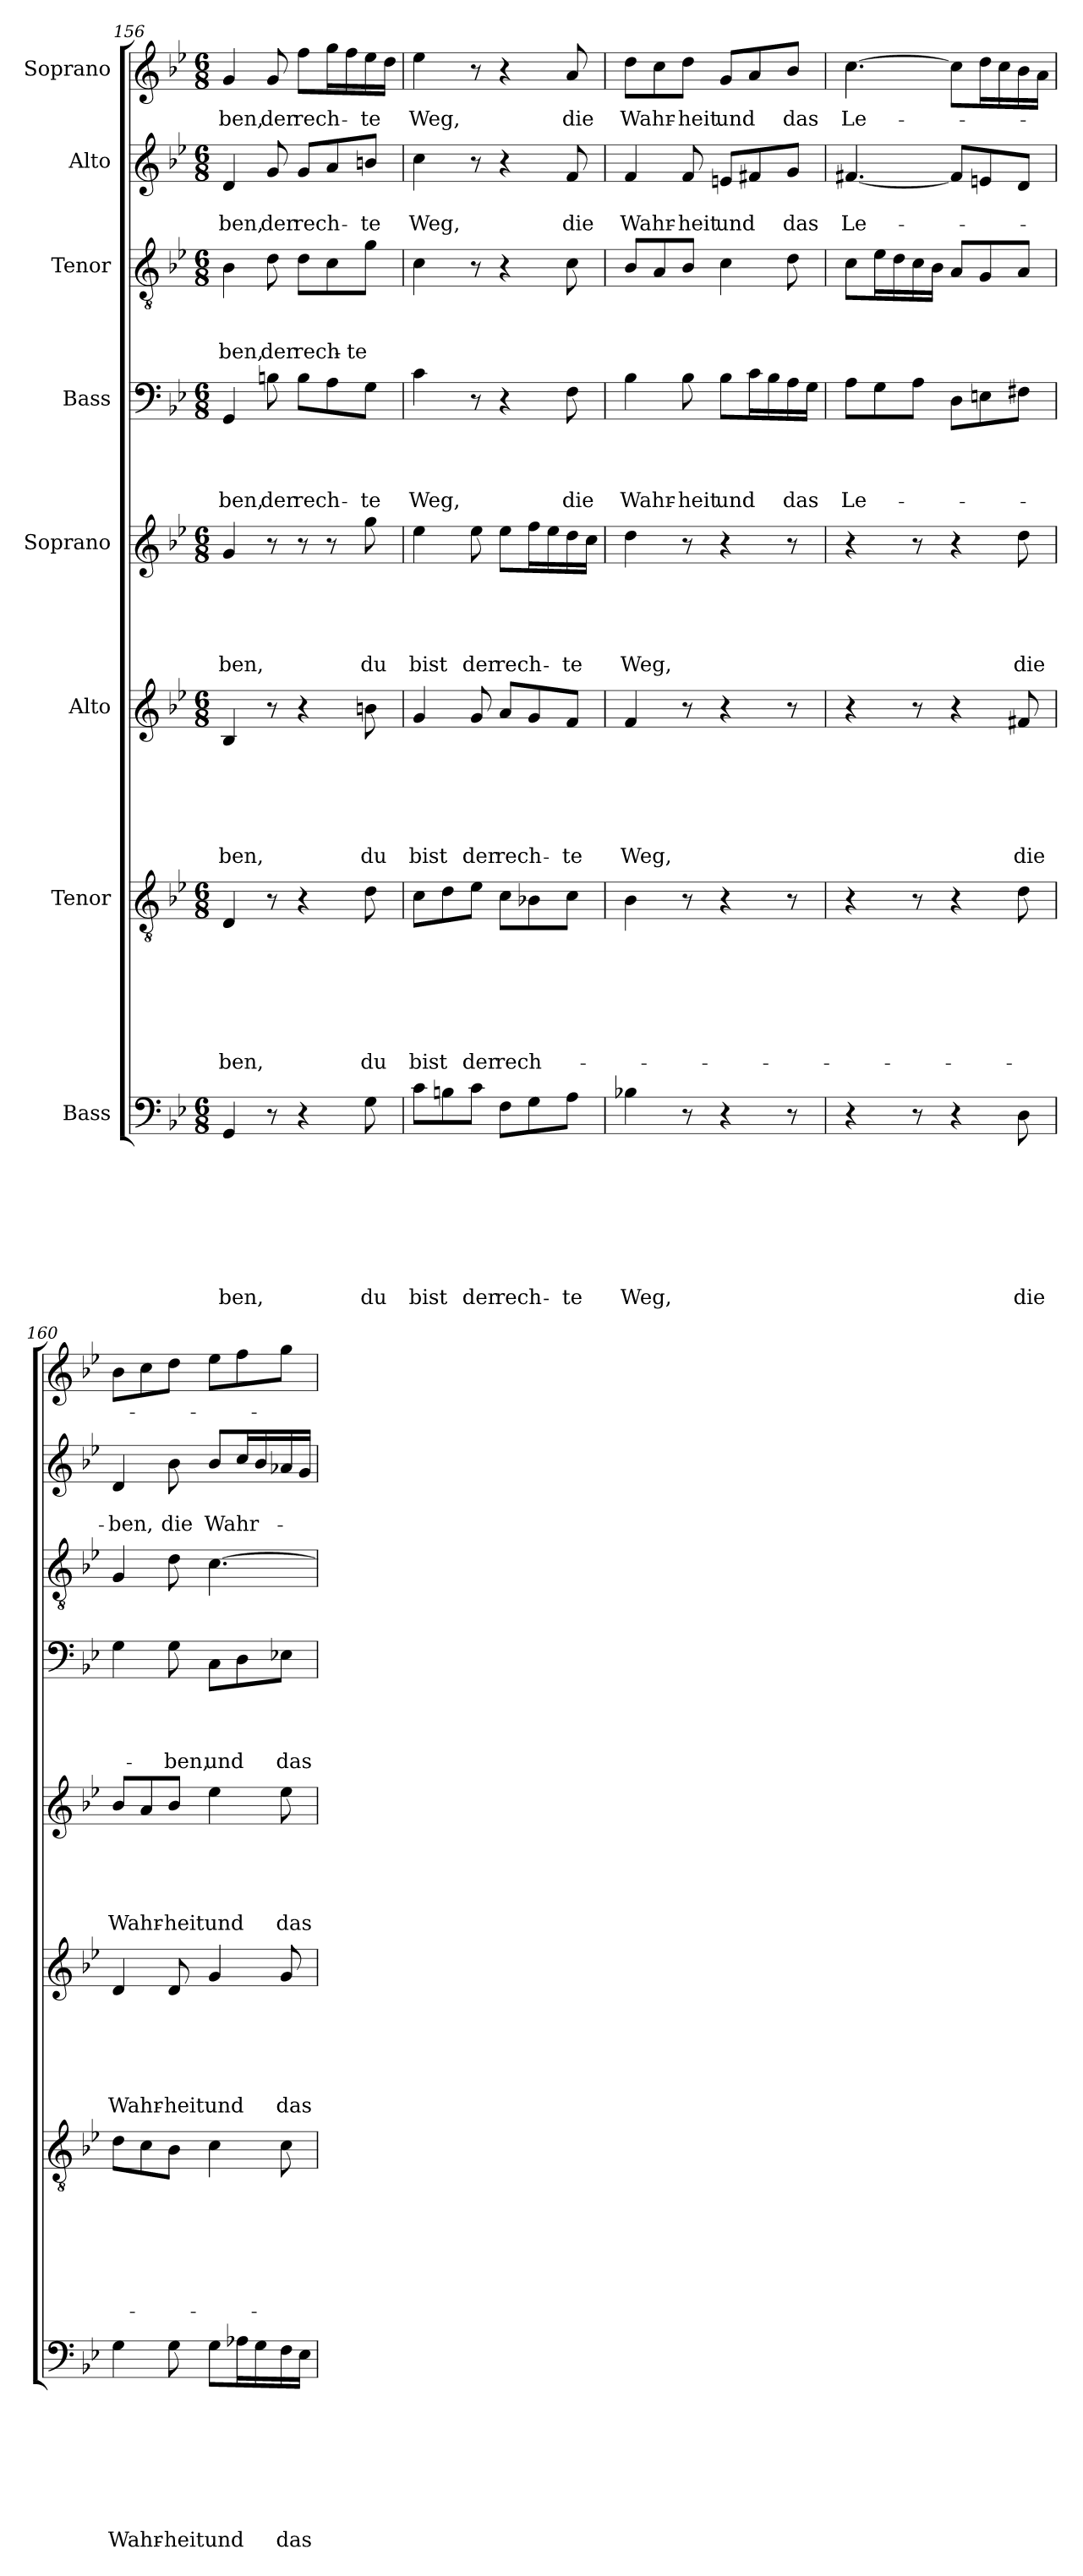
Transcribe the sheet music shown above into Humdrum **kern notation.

**kern	**text	**text	**text	**text	**text	**text	**text	**text	**kern	**text	**text	**text	**text	**text	**text	**text	**kern	**text	**text	**text	**text	**text	**text	**kern	**text	**text	**text	**text	**text	**kern	**text	**text	**text	**text	**kern	**text	**text	**text	**kern	**text	**text	**kern	**text
*part8	*part8	*part8	*part8	*part8	*part8	*part8	*part8	*part8	*part7	*part7	*part7	*part7	*part7	*part7	*part7	*part7	*part6	*part6	*part6	*part6	*part6	*part6	*part6	*part5	*part5	*part5	*part5	*part5	*part5	*part4	*part4	*part4	*part4	*part4	*part3	*part3	*part3	*part3	*part2	*part2	*part2	*part1	*part1
*staff8	*staff8	*staff8	*staff8	*staff8	*staff8	*staff8	*staff8	*staff8	*staff7	*staff7	*staff7	*staff7	*staff7	*staff7	*staff7	*staff7	*staff6	*staff6	*staff6	*staff6	*staff6	*staff6	*staff6	*staff5	*staff5	*staff5	*staff5	*staff5	*staff5	*staff4	*staff4	*staff4	*staff4	*staff4	*staff3	*staff3	*staff3	*staff3	*staff2	*staff2	*staff2	*staff1	*staff1
*I"Bass	*	*	*	*	*	*	*	*	*I"Tenor	*	*	*	*	*	*	*	*I"Alto	*	*	*	*	*	*	*I"Soprano	*	*	*	*	*	*I"Bass	*	*	*	*	*I"Tenor	*	*	*	*I"Alto	*	*	*I"Soprano	*
!!LO:PB:g=z
*clefF4	*	*	*	*	*	*	*	*	*clefGv2	*	*	*	*	*	*	*	*clefG2	*	*	*	*	*	*	*clefG2	*	*	*	*	*	*clefF4	*	*	*	*	*clefGv2	*	*	*	*clefG2	*	*	*clefG2	*
*k[b-e-]	*	*	*	*	*	*	*	*	*k[b-e-]	*	*	*	*	*	*	*	*k[b-e-]	*	*	*	*	*	*	*k[b-e-]	*	*	*	*	*	*k[b-e-]	*	*	*	*	*k[b-e-]	*	*	*	*k[b-e-]	*	*	*k[b-e-]	*
*B-:	*	*	*	*	*	*	*	*	*B-:	*	*	*	*	*	*	*	*B-:	*	*	*	*	*	*	*B-:	*	*	*	*	*	*B-:	*	*	*	*	*B-:	*	*	*	*B-:	*	*	*B-:	*
*M6/8	*	*	*	*	*	*	*	*	*M6/8	*	*	*	*	*	*	*	*M6/8	*	*	*	*	*	*	*M6/8	*	*	*	*	*	*M6/8	*	*	*	*	*M6/8	*	*	*	*M6/8	*	*	*M6/8	*
=156	=156	=156	=156	=156	=156	=156	=156	=156	=156	=156	=156	=156	=156	=156	=156	=156	=156	=156	=156	=156	=156	=156	=156	=156	=156	=156	=156	=156	=156	=156	=156	=156	=156	=156	=156	=156	=156	=156	=156	=156	=156	=156	=156
!	!	!	!	!	!	!	!	!LO:LY:b	!	!	!	!	!	!	!	!LO:LY:b	!	!	!	!	!	!	!LO:LY:b	!	!	!	!	!	!LO:LY:b	!	!	!	!	!LO:LY:b	!	!	!	!LO:LY:b	!	!	!LO:LY:b	!	!LO:LY:b
4GG/	.	.	.	.	.	.	.	-ben,	4D/	.	.	.	.	.	.	-ben,	4B-/	.	.	.	.	.	-ben,	4g/	.	.	.	.	-ben,	4GG/	.	.	.	-ben,	4B-\	.	.	-ben,	4d/	.	-ben,	4g/	-ben,
!	!	!	!	!	!	!	!	!	!	!	!	!	!	!	!	!	!	!	!	!	!	!	!	!	!	!	!	!	!	!	!	!	!	!LO:LY:b	!	!	!	!LO:LY:b	!	!	!LO:LY:b	!	!LO:LY:b
8r	.	.	.	.	.	.	.	.	8r	.	.	.	.	.	.	.	8r	.	.	.	.	.	.	8r	.	.	.	.	.	8Bn\	.	.	.	der	8d\	.	.	der	8g/	.	der	8g/	der
!	!	!	!	!	!	!	!	!	!	!	!	!	!	!	!	!	!	!	!	!	!	!	!	!	!	!	!	!	!	!	!	!	!	!LO:LY:b	!	!	!	!LO:LY:b	!	!	!LO:LY:b	!	!LO:LY:b
4r	.	.	.	.	.	.	.	.	4r	.	.	.	.	.	.	.	4r	.	.	.	.	.	.	8r	.	.	.	.	.	8B\L	.	.	.	rech-	8d\L	.	.	rech-	8g/L	.	rech-	8ff\L	rech-
.	.	.	.	.	.	.	.	.	.	.	.	.	.	.	.	.	.	.	.	.	.	.	.	8r	.	.	.	.	.	8A\	.	.	.	.	8c\	.	.	.	8a/	.	.	16gg\L	.
.	.	.	.	.	.	.	.	.	.	.	.	.	.	.	.	.	.	.	.	.	.	.	.	.	.	.	.	.	.	.	.	.	.	.	.	.	.	.	.	.	.	16ff\	.
!	!	!	!	!	!	!	!	!LO:LY:b	!	!	!	!	!	!	!	!LO:LY:b	!	!	!	!	!	!	!LO:LY:b	!	!	!	!	!	!LO:LY:b	!	!	!	!	!LO:LY:b	!	!	!	!LO:LY:b	!	!	!LO:LY:b	!	!LO:LY:b
8G\	.	.	.	.	.	.	.	du	8d\	.	.	.	.	.	.	du	8bn\	.	.	.	.	.	du	8gg\	.	.	.	.	du	8G\J	.	.	.	-te	8g\J	.	.	-te	8bn/J	.	-te	16ee-\	-te
.	.	.	.	.	.	.	.	.	.	.	.	.	.	.	.	.	.	.	.	.	.	.	.	.	.	.	.	.	.	.	.	.	.	.	.	.	.	.	.	.	.	16dd\JJ	.
=157	=157	=157	=157	=157	=157	=157	=157	=157	=157	=157	=157	=157	=157	=157	=157	=157	=157	=157	=157	=157	=157	=157	=157	=157	=157	=157	=157	=157	=157	=157	=157	=157	=157	=157	=157	=157	=157	=157	=157	=157	=157	=157	=157
!	!	!	!	!	!	!	!	!LO:LY:b	!	!	!	!	!	!	!	!LO:LY:b	!	!	!	!	!	!	!LO:LY:b	!	!	!	!	!	!LO:LY:b	!	!	!	!	!LO:LY:b	!	!	!	!	!	!	!LO:LY:b	!	!LO:LY:b
8c\L	.	.	.	.	.	.	.	bist	8c\L	.	.	.	.	.	.	bist	4g/	.	.	.	.	.	bist	4ee-\	.	.	.	.	bist	4c\	.	.	.	Weg,	4c\	.	.	.	4cc\	.	Weg,	4ee-\	Weg,
8Bn\	.	.	.	.	.	.	.	.	8d\	.	.	.	.	.	.	.	.	.	.	.	.	.	.	.	.	.	.	.	.	.	.	.	.	.	.	.	.	.	.	.	.	.	.
!	!	!	!	!	!	!	!	!LO:LY:b	!	!	!	!	!	!	!	!LO:LY:b	!	!	!	!	!	!	!LO:LY:b	!	!	!	!	!	!LO:LY:b	!	!	!	!	!	!	!	!	!	!	!	!	!	!
8c\J	.	.	.	.	.	.	.	der	8e-\J	.	.	.	.	.	.	der	8g/	.	.	.	.	.	der	8ee-\	.	.	.	.	der	8r	.	.	.	.	8r	.	.	.	8r	.	.	8r	.
!	!	!	!	!	!	!	!	!LO:LY:b	!	!	!	!	!	!	!	!LO:LY:b	!	!	!	!	!	!	!LO:LY:b	!	!	!	!	!	!LO:LY:b	!	!	!	!	!	!	!	!	!	!	!	!	!	!
8F\L	.	.	.	.	.	.	.	rech-	8c\L	.	.	.	.	.	.	rech-	8a/L	.	.	.	.	.	rech-	8ee-\L	.	.	.	.	rech-	4r	.	.	.	.	4r	.	.	.	4r	.	.	4r	.
8G\	.	.	.	.	.	.	.	.	8B-X\	.	.	.	.	.	.	.	8g/	.	.	.	.	.	.	16ff\L	.	.	.	.	.	.	.	.	.	.	.	.	.	.	.	.	.	.	.
.	.	.	.	.	.	.	.	.	.	.	.	.	.	.	.	.	.	.	.	.	.	.	.	16ee-\	.	.	.	.	.	.	.	.	.	.	.	.	.	.	.	.	.	.	.
!	!	!	!	!	!	!	!	!LO:LY:b	!	!	!	!	!	!	!	!	!	!	!	!	!	!	!LO:LY:b	!	!	!	!	!	!LO:LY:b	!	!	!	!	!LO:LY:b	!	!	!	!	!	!	!LO:LY:b	!	!LO:LY:b
8A\J	.	.	.	.	.	.	.	-te	8c\J	.	.	.	.	.	.	.	8f/J	.	.	.	.	.	-te	16dd\	.	.	.	.	-te	8F\	.	.	.	die	8c\	.	.	.	8f/	.	die	8a/	die
.	.	.	.	.	.	.	.	.	.	.	.	.	.	.	.	.	.	.	.	.	.	.	.	16cc\JJ	.	.	.	.	.	.	.	.	.	.	.	.	.	.	.	.	.	.	.
=158	=158	=158	=158	=158	=158	=158	=158	=158	=158	=158	=158	=158	=158	=158	=158	=158	=158	=158	=158	=158	=158	=158	=158	=158	=158	=158	=158	=158	=158	=158	=158	=158	=158	=158	=158	=158	=158	=158	=158	=158	=158	=158	=158
!	!	!	!	!	!	!	!	!LO:LY:b	!	!	!	!	!	!	!	!	!	!	!	!	!	!	!LO:LY:b	!	!	!	!	!	!LO:LY:b	!	!	!	!	!LO:LY:b	!	!	!	!	!	!	!LO:LY:b	!	!LO:LY:b
4B-X\	.	.	.	.	.	.	.	Weg,	4B-\	.	.	.	.	.	.	.	4f/	.	.	.	.	.	Weg,	4dd\	.	.	.	.	Weg,	4B-\	.	.	.	Wahr-	8B-/L	.	.	.	4f/	.	Wahr-	8dd\L	Wahr-
.	.	.	.	.	.	.	.	.	.	.	.	.	.	.	.	.	.	.	.	.	.	.	.	.	.	.	.	.	.	.	.	.	.	.	8A/	.	.	.	.	.	.	8cc\	.
!	!	!	!	!	!	!	!	!	!	!	!	!	!	!	!	!	!	!	!	!	!	!	!	!	!	!	!	!	!	!	!	!	!	!LO:LY:b	!	!	!	!	!	!	!LO:LY:b	!	!LO:LY:b
8r	.	.	.	.	.	.	.	.	8r	.	.	.	.	.	.	.	8r	.	.	.	.	.	.	8r	.	.	.	.	.	8B-\	.	.	.	-heit	8B-/J	.	.	.	8f/	.	-heit	8dd\J	-heit
!	!	!	!	!	!	!	!	!	!	!	!	!	!	!	!	!	!	!	!	!	!	!	!	!	!	!	!	!	!	!	!	!	!	!LO:LY:b	!	!	!	!	!	!	!LO:LY:b	!	!LO:LY:b
4r	.	.	.	.	.	.	.	.	4r	.	.	.	.	.	.	.	4r	.	.	.	.	.	.	4r	.	.	.	.	.	8B-\L	.	.	.	und	4c\	.	.	.	8en/L	.	und	8g/L	und
.	.	.	.	.	.	.	.	.	.	.	.	.	.	.	.	.	.	.	.	.	.	.	.	.	.	.	.	.	.	16c\L	.	.	.	.	.	.	.	.	8f#X/	.	.	8a/	.
.	.	.	.	.	.	.	.	.	.	.	.	.	.	.	.	.	.	.	.	.	.	.	.	.	.	.	.	.	.	16B-\	.	.	.	.	.	.	.	.	.	.	.	.	.
!	!	!	!	!	!	!	!	!	!	!	!	!	!	!	!	!	!	!	!	!	!	!	!	!	!	!	!	!	!	!	!	!	!	!LO:LY:b	!	!	!	!	!	!	!LO:LY:b	!	!LO:LY:b
8r	.	.	.	.	.	.	.	.	8r	.	.	.	.	.	.	.	8r	.	.	.	.	.	.	8r	.	.	.	.	.	16A\	.	.	.	das	8d\	.	.	.	8g/J	.	das	8b-/J	das
.	.	.	.	.	.	.	.	.	.	.	.	.	.	.	.	.	.	.	.	.	.	.	.	.	.	.	.	.	.	16G\JJ	.	.	.	.	.	.	.	.	.	.	.	.	.
=159	=159	=159	=159	=159	=159	=159	=159	=159	=159	=159	=159	=159	=159	=159	=159	=159	=159	=159	=159	=159	=159	=159	=159	=159	=159	=159	=159	=159	=159	=159	=159	=159	=159	=159	=159	=159	=159	=159	=159	=159	=159	=159	=159
!	!	!	!	!	!	!	!	!	!	!	!	!	!	!	!	!	!	!	!	!	!	!	!	!	!	!	!	!	!	!	!	!	!	!LO:LY:b	!	!	!	!	!	!	!LO:LY:b	!	!LO:LY:b
4r	.	.	.	.	.	.	.	.	4r	.	.	.	.	.	.	.	4r	.	.	.	.	.	.	4r	.	.	.	.	.	8A\L	.	.	.	Le-	8c\L	.	.	.	[<4.f#X/	.	Le-	[>4.cc\	Le-
.	.	.	.	.	.	.	.	.	.	.	.	.	.	.	.	.	.	.	.	.	.	.	.	.	.	.	.	.	.	8G\	.	.	.	.	16e-\L	.	.	.	.	.	.	.	.
.	.	.	.	.	.	.	.	.	.	.	.	.	.	.	.	.	.	.	.	.	.	.	.	.	.	.	.	.	.	.	.	.	.	.	16d\	.	.	.	.	.	.	.	.
8r	.	.	.	.	.	.	.	.	8r	.	.	.	.	.	.	.	8r	.	.	.	.	.	.	8r	.	.	.	.	.	8A\J	.	.	.	.	16c\	.	.	.	.	.	.	.	.
.	.	.	.	.	.	.	.	.	.	.	.	.	.	.	.	.	.	.	.	.	.	.	.	.	.	.	.	.	.	.	.	.	.	.	16B-\JJ	.	.	.	.	.	.	.	.
4r	.	.	.	.	.	.	.	.	4r	.	.	.	.	.	.	.	4r	.	.	.	.	.	.	4r	.	.	.	.	.	8D\L	.	.	.	.	8A/L	.	.	.	8f#/L]	.	.	8cc\L]	.
.	.	.	.	.	.	.	.	.	.	.	.	.	.	.	.	.	.	.	.	.	.	.	.	.	.	.	.	.	.	8En\	.	.	.	.	8G/	.	.	.	8en/	.	.	16dd\L	.
.	.	.	.	.	.	.	.	.	.	.	.	.	.	.	.	.	.	.	.	.	.	.	.	.	.	.	.	.	.	.	.	.	.	.	.	.	.	.	.	.	.	16cc\	.
!	!	!	!	!	!	!	!	!LO:LY:b	!	!	!	!	!	!	!	!	!	!	!	!	!	!	!LO:LY:b	!	!	!	!	!	!LO:LY:b	!	!	!	!	!	!	!	!	!	!	!	!	!	!
8D\	.	.	.	.	.	.	.	die	8d\	.	.	.	.	.	.	.	8f#X/	.	.	.	.	.	die	8dd\	.	.	.	.	die	8F#X\J	.	.	.	.	8A/J	.	.	.	8d/J	.	.	16b-\	.
.	.	.	.	.	.	.	.	.	.	.	.	.	.	.	.	.	.	.	.	.	.	.	.	.	.	.	.	.	.	.	.	.	.	.	.	.	.	.	.	.	.	16a\JJ	.
=160	=160	=160	=160	=160	=160	=160	=160	=160	=160	=160	=160	=160	=160	=160	=160	=160	=160	=160	=160	=160	=160	=160	=160	=160	=160	=160	=160	=160	=160	=160	=160	=160	=160	=160	=160	=160	=160	=160	=160	=160	=160	=160	=160
!	!	!	!	!	!	!	!	!LO:LY:b	!	!	!	!	!	!	!	!	!	!	!	!	!	!	!LO:LY:b	!	!	!	!	!	!LO:LY:b	!	!	!	!	!	!	!	!	!	!	!	!LO:LY:b	!	!
4G\	.	.	.	.	.	.	.	Wahr-	8d\L	.	.	.	.	.	.	.	4d/	.	.	.	.	.	Wahr-	8b-/L	.	.	.	.	Wahr-	4G\	.	.	.	.	4G/	.	.	.	4d/	.	-ben,	8b-\L	.
.	.	.	.	.	.	.	.	.	8c\	.	.	.	.	.	.	.	.	.	.	.	.	.	.	8a/	.	.	.	.	.	.	.	.	.	.	.	.	.	.	.	.	.	8cc\	.
!	!	!	!	!	!	!	!	!LO:LY:b	!	!	!	!	!	!	!	!	!	!	!	!	!	!	!LO:LY:b	!	!	!	!	!	!LO:LY:b	!	!	!	!	!LO:LY:b	!	!	!	!	!	!	!LO:LY:b	!	!
8G\	.	.	.	.	.	.	.	-heit	8B-\J	.	.	.	.	.	.	.	8d/	.	.	.	.	.	-heit	8b-/J	.	.	.	.	-heit	8G\	.	.	.	-ben,	8d\	.	.	.	8b-\	.	die	8dd\J	.
!	!	!	!	!	!	!	!	!LO:LY:b	!	!	!	!	!	!	!	!	!	!	!	!	!	!	!LO:LY:b	!	!	!	!	!	!LO:LY:b	!	!	!	!	!LO:LY:b	!	!	!	!	!	!	!LO:LY:b	!	!
8G\L	.	.	.	.	.	.	.	und	4c\	.	.	.	.	.	.	.	4g/	.	.	.	.	.	und	4ee-\	.	.	.	.	und	8C\L	.	.	.	und	[>4.c\	.	.	.	8b-/L	.	Wahr-	8ee-\L	.
16A-X\L	.	.	.	.	.	.	.	.	.	.	.	.	.	.	.	.	.	.	.	.	.	.	.	.	.	.	.	.	.	8D\	.	.	.	.	.	.	.	.	16cc/L	.	.	8ff\	.
16G\	.	.	.	.	.	.	.	.	.	.	.	.	.	.	.	.	.	.	.	.	.	.	.	.	.	.	.	.	.	.	.	.	.	.	.	.	.	.	16b-/	.	.	.	.
!	!	!	!	!	!	!	!	!LO:LY:b	!	!	!	!	!	!	!	!	!	!	!	!	!	!	!LO:LY:b	!	!	!	!	!	!LO:LY:b	!	!	!	!	!LO:LY:b	!	!	!	!	!	!	!	!	!
16F\	.	.	.	.	.	.	.	das	8c\	.	.	.	.	.	.	.	8g/	.	.	.	.	.	das	8ee-\	.	.	.	.	das	8E-X\J	.	.	.	das	.	.	.	.	16a-X/	.	.	8gg\J	.
16E-\JJ	.	.	.	.	.	.	.	.	.	.	.	.	.	.	.	.	.	.	.	.	.	.	.	.	.	.	.	.	.	.	.	.	.	.	.	.	.	.	16g/JJ	.	.	.	.
=	=	=	=	=	=	=	=	=	=	=	=	=	=	=	=	=	=	=	=	=	=	=	=	=	=	=	=	=	=	=	=	=	=	=	=	=	=	=	=	=	=	=	=
*-	*-	*-	*-	*-	*-	*-	*-	*-	*-	*-	*-	*-	*-	*-	*-	*-	*-	*-	*-	*-	*-	*-	*-	*-	*-	*-	*-	*-	*-	*-	*-	*-	*-	*-	*-	*-	*-	*-	*-	*-	*-	*-	*-
